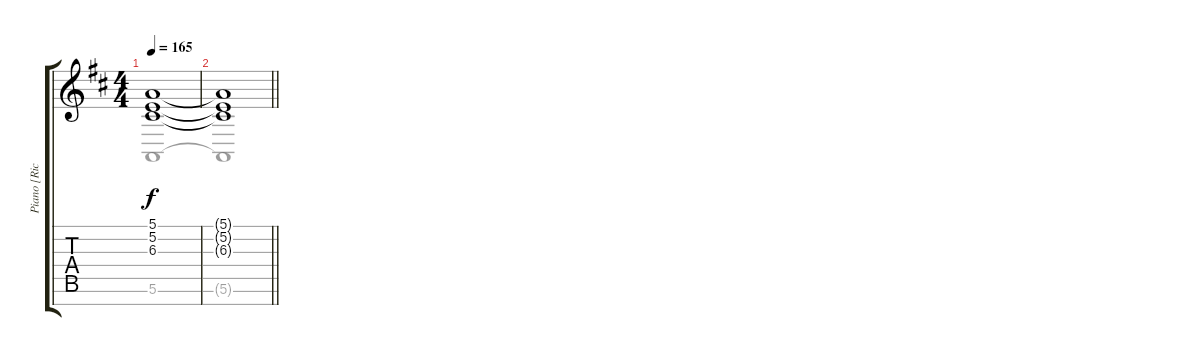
\track ("Piano [Richard Wright]" "Piano [Ric") {instrument acousticgrandpiano}
\staff {score tabs}
\tuning (E4 B3 G3 D3 A2 E2 B1) {hide}
\voice
\ts (4 4)
\tempo 165
\clef g2
\ks d
(5.1{t} 5.2{t} 6.3{t}).1{dy f} |
\barLineRight lightlight
(5.1{t} 5.2{t} 6.3{t}).1
\voice
\clef g2
\ottava regular
\simile none
\ks d
5.6{t}.1{dy f} |
\barLineRight lightlight
5.6{t}.1
